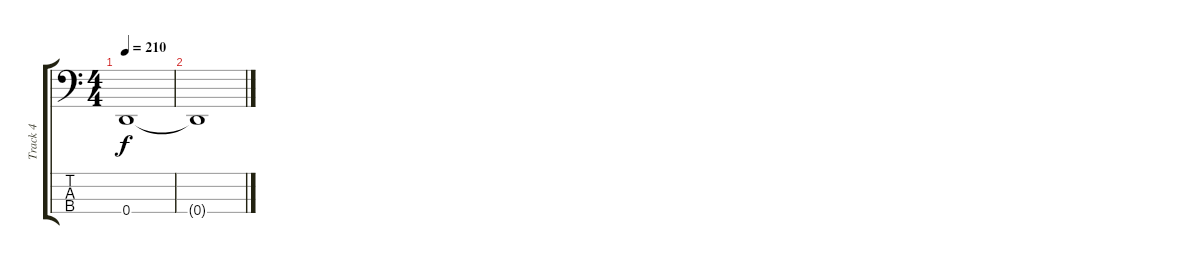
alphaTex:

\track ("Track 4" "Track 4") {instrument electricbassfinger}
\staff {score tabs}
\tuning (F2 C2 G1 D1) {hide}
\ts (4 4)
\tempo 210
\clef f4
\ks c
0.4.1{dy f} |
0.4{t}.1
